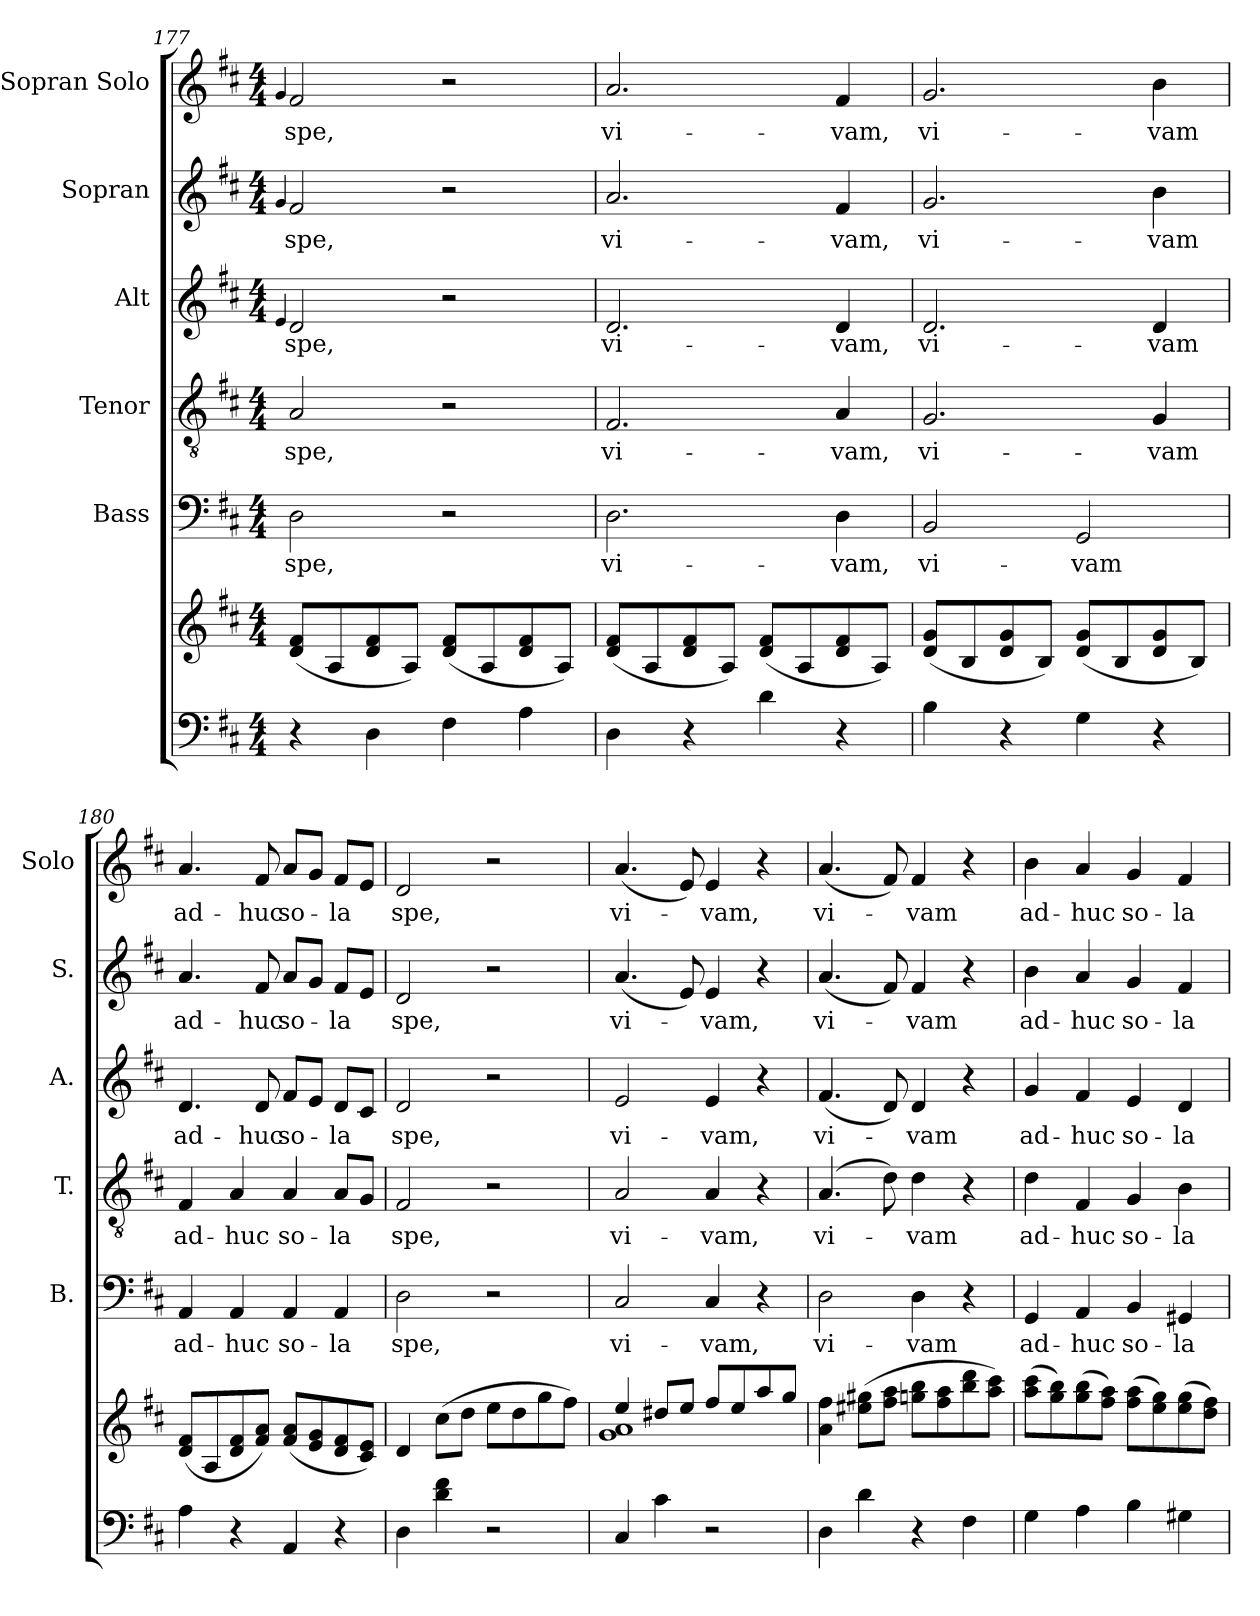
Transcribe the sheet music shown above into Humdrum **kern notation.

**kern	**kern	**kern	**text	**kern	**text	**kern	**text	**kern	**text	**kern	**text
*part6	*part6	*part5	*part5	*part4	*part4	*part3	*part3	*part2	*part2	*part1	*part1
*staff7	*staff6	*staff5	*staff5	*staff4	*staff4	*staff3	*staff3	*staff2	*staff2	*staff1	*staff1
*	*	*I"Bass	*	*I"Tenor	*	*I"Alt	*	*I"Sopran	*	*I"Sopran Solo	*
*	*	*I'B.	*	*I'T.	*	*I'A.	*	*I'S.	*	*I'Solo	*
*clefF4	*clefG2	*clefF4	*	*clefGv2	*	*clefG2	*	*clefG2	*	*clefG2	*
*k[f#c#]	*k[f#c#]	*k[f#c#]	*	*k[f#c#]	*	*k[f#c#]	*	*k[f#c#]	*	*k[f#c#]	*
*D:	*D:	*D:	*	*D:	*	*D:	*	*D:	*	*D:	*
*M4/4	*M4/4	*M4/4	*	*M4/4	*	*M4/4	*	*M4/4	*	*M4/4	*
=177	=177	=177	=177	=177	=177	=177	=177	=177	=177	=177	=177
.	.	.	.	.	.	4qqe/	.	4qqg/	.	4qqg/	.
!	!	!	!LO:LY:b	!	!LO:LY:b	!	!LO:LY:b	!	!LO:LY:b	!	!LO:LY:b
4r	(<8d/ 8f#/L	2D\	spe,	2A/	spe,	2d/	spe,	2f#/	spe,	2f#/	spe,
.	8A/	.	.	.	.	.	.	.	.	.	.
4D\	8d/ 8f#/	.	.	.	.	.	.	.	.	.	.
.	8A/J)	.	.	.	.	.	.	.	.	.	.
4F#\	(<8d/ 8f#/L	2r	.	2r	.	2r	.	2r	.	2r	.
.	8A/	.	.	.	.	.	.	.	.	.	.
4A\	8d/ 8f#/	.	.	.	.	.	.	.	.	.	.
.	8A/J)	.	.	.	.	.	.	.	.	.	.
=178	=178	=178	=178	=178	=178	=178	=178	=178	=178	=178	=178
!	!	!	!LO:LY:b	!	!LO:LY:b	!	!LO:LY:b	!	!LO:LY:b	!	!LO:LY:b
4D\	(<8d/ 8f#/L	2.D\	vi-	2.F#/	vi-	2.d/	vi-	2.a/	vi-	2.a/	vi-
.	8A/	.	.	.	.	.	.	.	.	.	.
4r	8d/ 8f#/	.	.	.	.	.	.	.	.	.	.
.	8A/J)	.	.	.	.	.	.	.	.	.	.
4d\	(<8d/ 8f#/L	.	.	.	.	.	.	.	.	.	.
.	8A/	.	.	.	.	.	.	.	.	.	.
!	!	!	!LO:LY:b	!	!LO:LY:b	!	!LO:LY:b	!	!LO:LY:b	!	!LO:LY:b
4r	8d/ 8f#/	4D\	-vam,	4A/	-vam,	4d/	-vam,	4f#/	-vam,	4f#/	-vam,
.	8A/J)	.	.	.	.	.	.	.	.	.	.
=179	=179	=179	=179	=179	=179	=179	=179	=179	=179	=179	=179
!	!	!	!LO:LY:b	!	!LO:LY:b	!	!LO:LY:b	!	!LO:LY:b	!	!LO:LY:b
4B\	(<8d/ 8g/L	2BB/	vi-	2.G/	vi-	2.d/	vi-	2.g/	vi-	2.g/	vi-
.	8B/	.	.	.	.	.	.	.	.	.	.
4r	8d/ 8g/	.	.	.	.	.	.	.	.	.	.
.	8B/J)	.	.	.	.	.	.	.	.	.	.
!	!	!	!LO:LY:b	!	!	!	!	!	!	!	!
4G\	(<8d/ 8g/L	2GG/	-vam	.	.	.	.	.	.	.	.
.	8B/	.	.	.	.	.	.	.	.	.	.
!	!	!	!	!	!LO:LY:b	!	!LO:LY:b	!	!LO:LY:b	!	!LO:LY:b
4r	8d/ 8g/	.	.	4G/	-vam	4d/	-vam	4b\	-vam	4b\	-vam
.	8B/J)	.	.	.	.	.	.	.	.	.	.
=180	=180	=180	=180	=180	=180	=180	=180	=180	=180	=180	=180
!	!	!	!LO:LY:b	!	!LO:LY:b	!	!LO:LY:b	!	!LO:LY:b	!	!LO:LY:b
4A\	(<8d/ 8f#/L	4AA/	ad-	4F#/	ad-	4.d/	ad-	4.a/	ad-	4.a/	ad-
.	8A/	.	.	.	.	.	.	.	.	.	.
!	!	!	!LO:LY:b	!	!LO:LY:b	!	!	!	!	!	!
4r	8d/ 8f#/	4AA/	-huc	4A/	-huc	.	.	.	.	.	.
!	!	!	!	!	!	!	!LO:LY:b	!	!LO:LY:b	!	!LO:LY:b
.	8f#/ 8a/J)	.	.	.	.	8d/	-huc	8f#/	-huc	8f#/	-huc
!	!	!	!LO:LY:b	!	!LO:LY:b	!	!LO:LY:b	!	!LO:LY:b	!	!LO:LY:b
4AA/	(<8f#/ 8a/L	4AA/	so-	4A/	so-	8f#/L	so-	8a/L	so-	8a/L	so-
.	8e/ 8g/	.	.	.	.	8e/J	.	8g/J	.	8g/J	.
!	!	!	!LO:LY:b	!	!LO:LY:b	!	!LO:LY:b	!	!LO:LY:b	!	!LO:LY:b
4r	8d/ 8f#/	4AA/	-la	8A/L	-la	8d/L	-la	8f#/L	-la	8f#/L	-la
.	8c#/ 8e/J)	.	.	8G/J	.	8c#/J	.	8e/J	.	8e/J	.
!!LO:PB:g=z
=181	=181	=181	=181	=181	=181	=181	=181	=181	=181	=181	=181
!	!	!	!LO:LY:b	!	!LO:LY:b	!	!LO:LY:b	!	!LO:LY:b	!	!LO:LY:b
4D\	4d/	2D\	spe,	2F#/	spe,	2d/	spe,	2d/	spe,	2d/	spe,
4d\ 4f#\	(>8cc#\L	.	.	.	.	.	.	.	.	.	.
.	8dd\J	.	.	.	.	.	.	.	.	.	.
2r	8ee\L	2r	.	2r	.	2r	.	2r	.	2r	.
.	8dd\	.	.	.	.	.	.	.	.	.	.
.	8gg\	.	.	.	.	.	.	.	.	.	.
.	8ff#\J)	.	.	.	.	.	.	.	.	.	.
=182	=182	=182	=182	=182	=182	=182	=182	=182	=182	=182	=182
*	*^	*	*	*	*	*	*	*	*	*	*
!	!	!	!	!LO:LY:b	!	!LO:LY:b	!	!LO:LY:b	!	!LO:LY:b	!	!LO:LY:b
4C#/	4ee/	1g 1a	2C#/	vi-	2A/	vi-	2e/	vi-	(<4.a/	vi-	(<4.a/	vi-
4c#\	8dd#X/L	.	.	.	.	.	.	.	.	.	.	.
.	8ee/J	.	.	.	.	.	.	.	8e/)	.	8e/)	.
!	!	!	!	!LO:LY:b	!	!LO:LY:b	!	!LO:LY:b	!	!LO:LY:b	!	!LO:LY:b
2r	8ff#/L	.	4C#/	-vam,	4A/	-vam,	4e/	-vam,	4e/	-vam,	4e/	-vam,
.	8ee/	.	.	.	.	.	.	.	.	.	.	.
.	8aa/	.	4r	.	4r	.	4r	.	4r	.	4r	.
.	8gg/J	.	.	.	.	.	.	.	.	.	.	.
*	*v	*v	*	*	*	*	*	*	*	*	*	*
=183	=183	=183	=183	=183	=183	=183	=183	=183	=183	=183	=183
!	!	!	!LO:LY:b	!	!LO:LY:b	!	!LO:LY:b	!	!LO:LY:b	!	!LO:LY:b
4D\	4a\ 4ff#\	2D\	vi-	(4.A/	vi-	(<4.f#/	vi-	(<4.a/	vi-	(<4.a/	vi-
4d\	(>8ee#X\ 8gg#X\L	.	.	.	.	.	.	.	.	.	.
.	8ff#\ 8aa\J	.	.	8d\)	.	8d/)	.	8f#/)	.	8f#/)	.
!	!	!	!LO:LY:b	!	!LO:LY:b	!	!LO:LY:b	!	!LO:LY:b	!	!LO:LY:b
4r	8ggn\ 8bb\L	4D\	-vam	4d\	-vam	4d/	-vam	4f#/	-vam	4f#/	-vam
.	8ff#\ 8aa\	.	.	.	.	.	.	.	.	.	.
4F#\	8bb\ 8ddd\	4r	.	4r	.	4r	.	4r	.	4r	.
.	8aa\ 8ccc#\J)	.	.	.	.	.	.	.	.	.	.
=184	=184	=184	=184	=184	=184	=184	=184	=184	=184	=184	=184
!	!	!	!LO:LY:b	!	!LO:LY:b	!	!LO:LY:b	!	!LO:LY:b	!	!LO:LY:b
4G\	(>8aa\ 8ccc#\L	4GG/	ad-	4d\	ad-	4g/	ad-	4b\	ad-	4b\	ad-
.	8gg\ 8bb\)	.	.	.	.	.	.	.	.	.	.
!	!	!	!LO:LY:b	!	!LO:LY:b	!	!LO:LY:b	!	!LO:LY:b	!	!LO:LY:b
4A\	(>8gg\ 8bb\	4AA/	-huc	4F#/	-huc	4f#/	-huc	4a/	-huc	4a/	-huc
.	8ff#\ 8aa\J)	.	.	.	.	.	.	.	.	.	.
!	!	!	!LO:LY:b	!	!LO:LY:b	!	!LO:LY:b	!	!LO:LY:b	!	!LO:LY:b
4B\	(>8ff#\ 8aa\L	4BB/	so-	4G/	so-	4e/	so-	4g/	so-	4g/	so-
.	8ee\ 8gg\)	.	.	.	.	.	.	.	.	.	.
!	!	!	!LO:LY:b	!	!LO:LY:b	!	!LO:LY:b	!	!LO:LY:b	!	!LO:LY:b
4G#X\	(>8ee\ 8gg\	4GG#X/	-la	4B\	-la	4d/	-la	4f#/	-la	4f#/	-la
.	8dd\ 8ff#\J)	.	.	.	.	.	.	.	.	.	.
=	=	=	=	=	=	=	=	=	=	=	=
*-	*-	*-	*-	*-	*-	*-	*-	*-	*-	*-	*-
